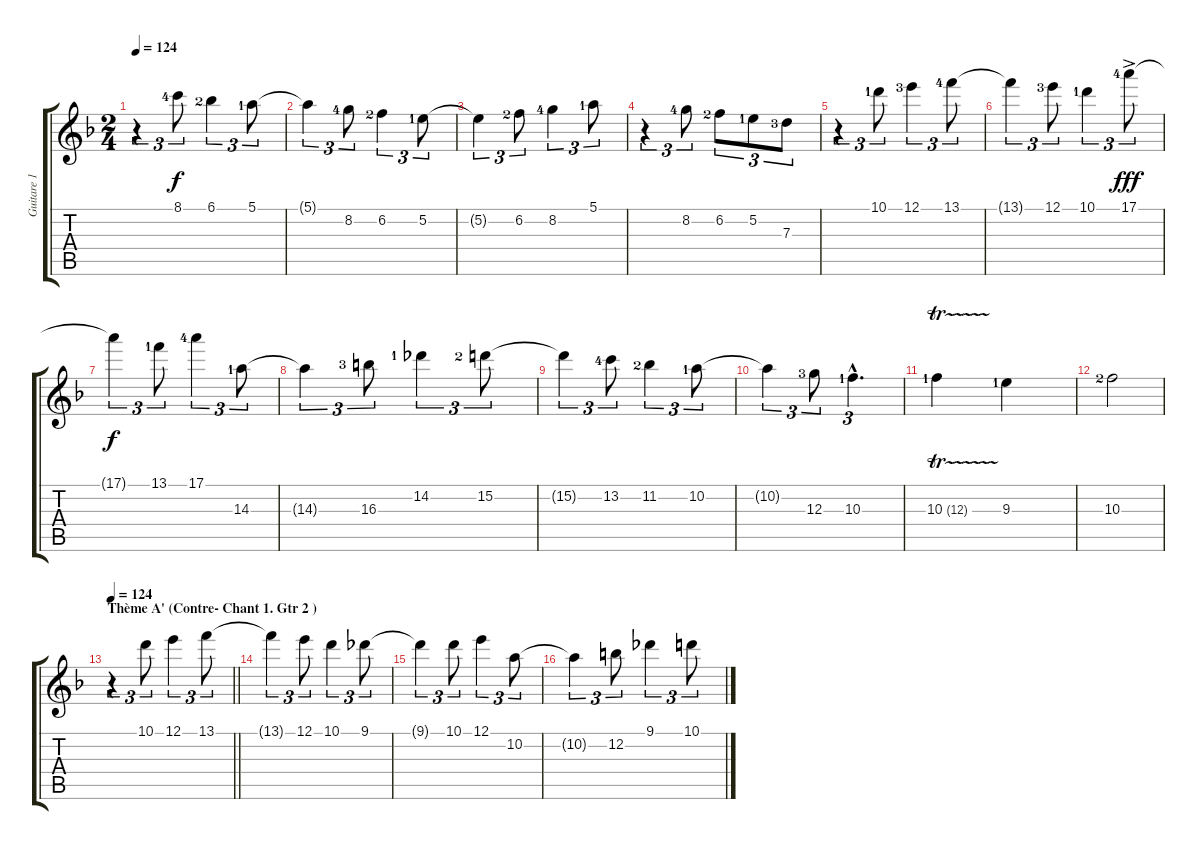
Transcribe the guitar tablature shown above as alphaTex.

\track ("Guitare 1" "Guitare 1") {instrument acousticguitarnylon}
\staff {score tabs}
\tuning (E4 B3 G3 D3 A2 E2) {hide}
\ts (2 4)
\tempo 124
\clef g2
\ks dminor
r.4{tu (3 2) dy f} 8.1{lf 5}.8{tu (3 2)} 6.1{lf 3}.4{tu (3 2)} 5.1{lf 2}.8{tu (3 2)} |
5.1{t}.4{tu (3 2)} 8.2{lf 5}.8{tu (3 2)} 6.2{lf 3}.4{tu (3 2)} 5.2{lf 2}.8{tu (3 2)} |
5.2{t}.4{tu (3 2)} 6.2{lf 3}.8{tu (3 2)} 8.2{lf 5}.4{tu (3 2)} 5.1{lf 2}.8{tu (3 2)} |
r.4{tu (3 2)} 8.2{lf 5}.8{tu (3 2)} 6.2{lf 3}.8{tu (3 2)} 5.2{lf 2}.8{tu (3 2)} 7.3{lf 4}.8{tu (3 2)} |
r.4{tu (3 2)} 10.1{lf 2}.8{tu (3 2)} 12.1{lf 4}.4{tu (3 2)} 13.1{lf 5}.8{tu (3 2)} |
13.1{t}.4{tu (3 2)} 12.1{lf 4}.8{tu (3 2)} 10.1{lf 2}.4{tu (3 2)} 17.1{ac lf 5}.8{tu (3 2) dy fff} |
17.1{t}.4{tu (3 2) dy f} 13.1{lf 2}.8{tu (3 2)} 17.1{lf 5}.4{tu (3 2)} 14.3{lf 2}.8{tu (3 2)} |
14.3{t}.4{tu (3 2)} 16.3{lf 4}.8{tu (3 2)} 14.2{lf 2}.4{tu (3 2)} 15.2{lf 3}.8{tu (3 2)} |
15.2{t}.4{tu (3 2)} 13.2{lf 5}.8{tu (3 2)} 11.2{lf 3}.4{tu (3 2)} 10.2{lf 2}.8{tu (3 2)} |
10.2{t}.4{tu (3 2)} 12.3{lf 4}.8{tu (3 2)} 10.3{hac lf 2}.4{d tu (3 2)} |
10.3{tr (12 32) lf 2}.4 9.3{lf 2}.4 |
10.3{lf 3}.2 |
\section ("" "Thème A' (Contre- Chant 1. Gtr 2 )")
\tempo 124
\barLineRight lightlight
r.4{tu (3 2)} 10.1.8{tu (3 2)} 12.1.4{tu (3 2)} 13.1.8{tu (3 2)} |
13.1{t}.4{tu (3 2)} 12.1.8{tu (3 2)} 10.1.4{tu (3 2)} 9.1.8{tu (3 2)} |
9.1{t}.4{tu (3 2)} 10.1.8{tu (3 2)} 12.1.4{tu (3 2)} 10.2.8{tu (3 2)} |
10.2{t}.4{tu (3 2)} 12.2.8{tu (3 2)} 9.1.4{tu (3 2)} 10.1.8{tu (3 2)}
